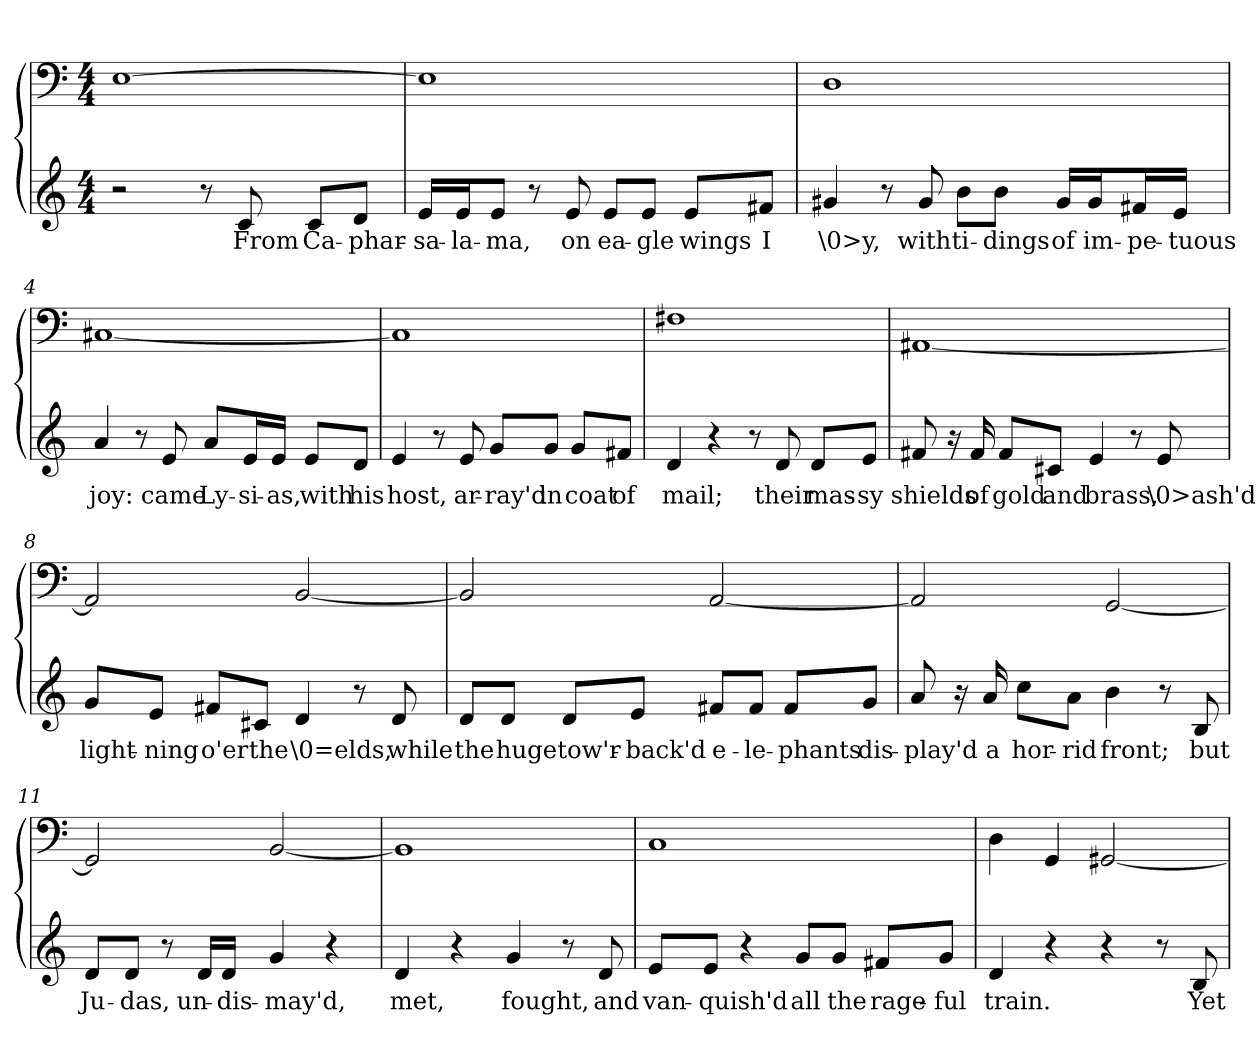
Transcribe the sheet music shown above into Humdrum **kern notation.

**kern	**text	**kern
*part1	*part1	*part1
*staff2	*staff2	*staff1
*clefG2	*	*clefF4
*k[]	*	*k[]
*a:	*	*a:
*M4/4	*	*M4/4
=1	=1	=1
2r	.	[1E\
8r	.	.
8c/	From	.
8c/L	Ca-	.
8d/J	-phar-	.
=2	=2	=2
16e/LL	-sa-	1E\]
16e/J	-la-	.
8e/J	-ma,	.
8r	.	.
8e/	on	.
8e/L	ea-	.
8e/J	-gle	.
8e/L	wings	.
8f#X/J	I	.
=3	=3	=3
4g#X/	\0>y,	1D\
8r	.	.
8g#/	with	.
8b\L	ti-	.
8b\J	-dings	.
16g#/LL	of	.
16g#/J	im-	.
16f#X/L	-pe-	.
16e/JJ	-tuous	.
=4	=4	=4
4a/	joy:	[1C#X/
8r	.	.
8e/	came	.
8a/L	Ly-	.
16e/L	-si-	.
16e/JJ	-as,	.
8e/L	with	.
8d/J	his	.
=5	=5	=5
4e/	host,	1C#/]
8r	.	.
8e/	ar-	.
8g/L	-ray'd	.
8g/J	in	.
8g/L	coat	.
8f#X/J	of	.
=6	=6	=6
4d/	mail;	1F#X\
4r	.	.
8r	.	.
8d/	their	.
8d/L	mas-	.
8e/J	-sy	.
=7	=7	=7
8f#X/	shields	[1AA#X/
16r	.	.
16f#/	of	.
8f#/L	gold	.
8c#X/J	and	.
4e/	brass,	.
8r	.	.
8e/	\0>ash'd	.
=8	=8	=8
8g/L	light-	2AA#/]
8e/J	-ning	.
8f#X/L	o'er	.
8c#X/J	the	.
4d/	\0=elds,	[2BB/
8r	.	.
8d/	while	.
=9	=9	=9
8d/L	the	2BB/]
8d/J	huge	.
8d/L	tow'r-	.
8e/J	-back'd	.
8f#X/L	e-	[2AA/
8f#/J	-le-	.
8f#/L	-phants	.
8g/J	dis-	.
=10	=10	=10
8a/	-play'd	2AA/]
16r	.	.
16a/	a	.
8cc\L	hor-	.
8a\J	-rid	.
4b\	front;	[2GG/
8r	.	.
8B/	but	.
=11	=11	=11
8d/L	Ju-	2GG/]
8d/J	-das,	.
8r	.	.
16d/LL	un-	.
16d/JJ	-dis-	.
4g/	-may'd,	[2BB/
4r	.	.
=12	=12	=12
4d/	met,	1BB/]
4r	.	.
4g/	fought,	.
8r	.	.
8d/	and	.
=13	=13	=13
8e/L	van-	1C/
8e/J	-quish'd	.
4r	.	.
8g/L	all	.
8g/J	the	.
8f#X/L	rage-	.
8g/J	-ful	.
=14	=14	=14
4d/	train.	4D\
4r	.	4GG/
4r	.	[2GG#X/
8r	.	.
8B/	Yet	.
=	=	=
*-	*-	*-
